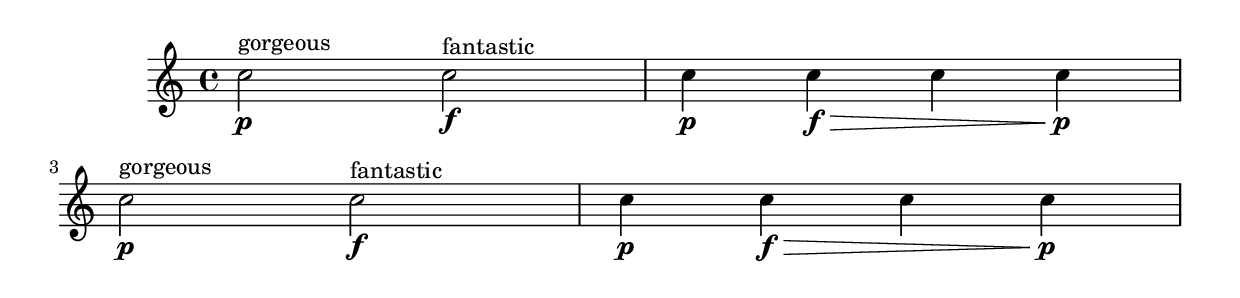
%% Do not edit this file; it is auto-generated from LSR http://lsr.dsi.unimi.it
%% This file is in the public domain.
\version "2.11.64"

\header {
  lsrtags = "tweaks-and-overrides, spacing"

  texidoces = "
Mediante el establecimiento de la propiedad @code{Y-extent} a un valor
adecuado, todos los objetos @code{DynamicLineSpanner} (reguladores e
indicaciones dinámicas textuales) se pueden alinear con un punto de
referencia común, independientemente de sus dimensiones.  De esta
manera, todos los elementos estarán alineados verticalmente,
produciendo así un resultado más satisfactorio.

Se usa una idea similar para alinear las inscripciones de texto a lo
largo de su línea de base.

"
  doctitlees = "Indicaciones dinámicas y textuales alineadas verticalmente"
  
%% Translation of GIT committish :<6ce7f350682dfa99af97929be1dec6b9f1cbc01a>
texidocde = "
Indem man die @code{'Y-extent}-Eigenschaft auf einen passenden Wert setzt,
können alle @code{DynamicLineSpanner}-Objekte (Crescendo-Klammern und
Dynamik-Texte)  (hairpins and dynamic texts) unabhängig von ihrer
wirklichen Ausdehnung an einem gemeinsamen Referenzpunkt ausgerichtet werden.
Auf diese Weise ist jedes Element vertikal ausgerichtet und der Notensatz
sieht ansprechender aus.

Die gleiche Idee wird benutzt, um Textbeschriftungen an ihrer
Grundlinie auszurichten.

"
  doctitlede = "Vertikale Ausrichtung von Dynamik und Textbeschriftung beeinflussen"

  texidoc = "
By setting the @code{'Y-extent} property to a suitable value, all
@code{DynamicLineSpanner} objects (hairpins and dynamic texts) can be
aligned to a common reference point, regardless of their actual extent.
This way, every element will be vertically aligned, thus producing a
more pleasing output.

The same idea is used to align the text scripts along their baseline.

"
  doctitle = "Vertically aligned dynamics and textscripts"
} % begin verbatim

music = \relative c'' {
  c2\p^\markup { gorgeous } c\f^\markup { fantastic }
  c4\p c\f\> c c\!\p
}

{
  \music \break
  \override DynamicLineSpanner #'staff-padding = #2.0
  \override DynamicLineSpanner #'Y-extent = #'(-1.5 . 1.5)
  \override TextScript #'Y-extent = #'(-1.5 . 1.5)
  \music
}
